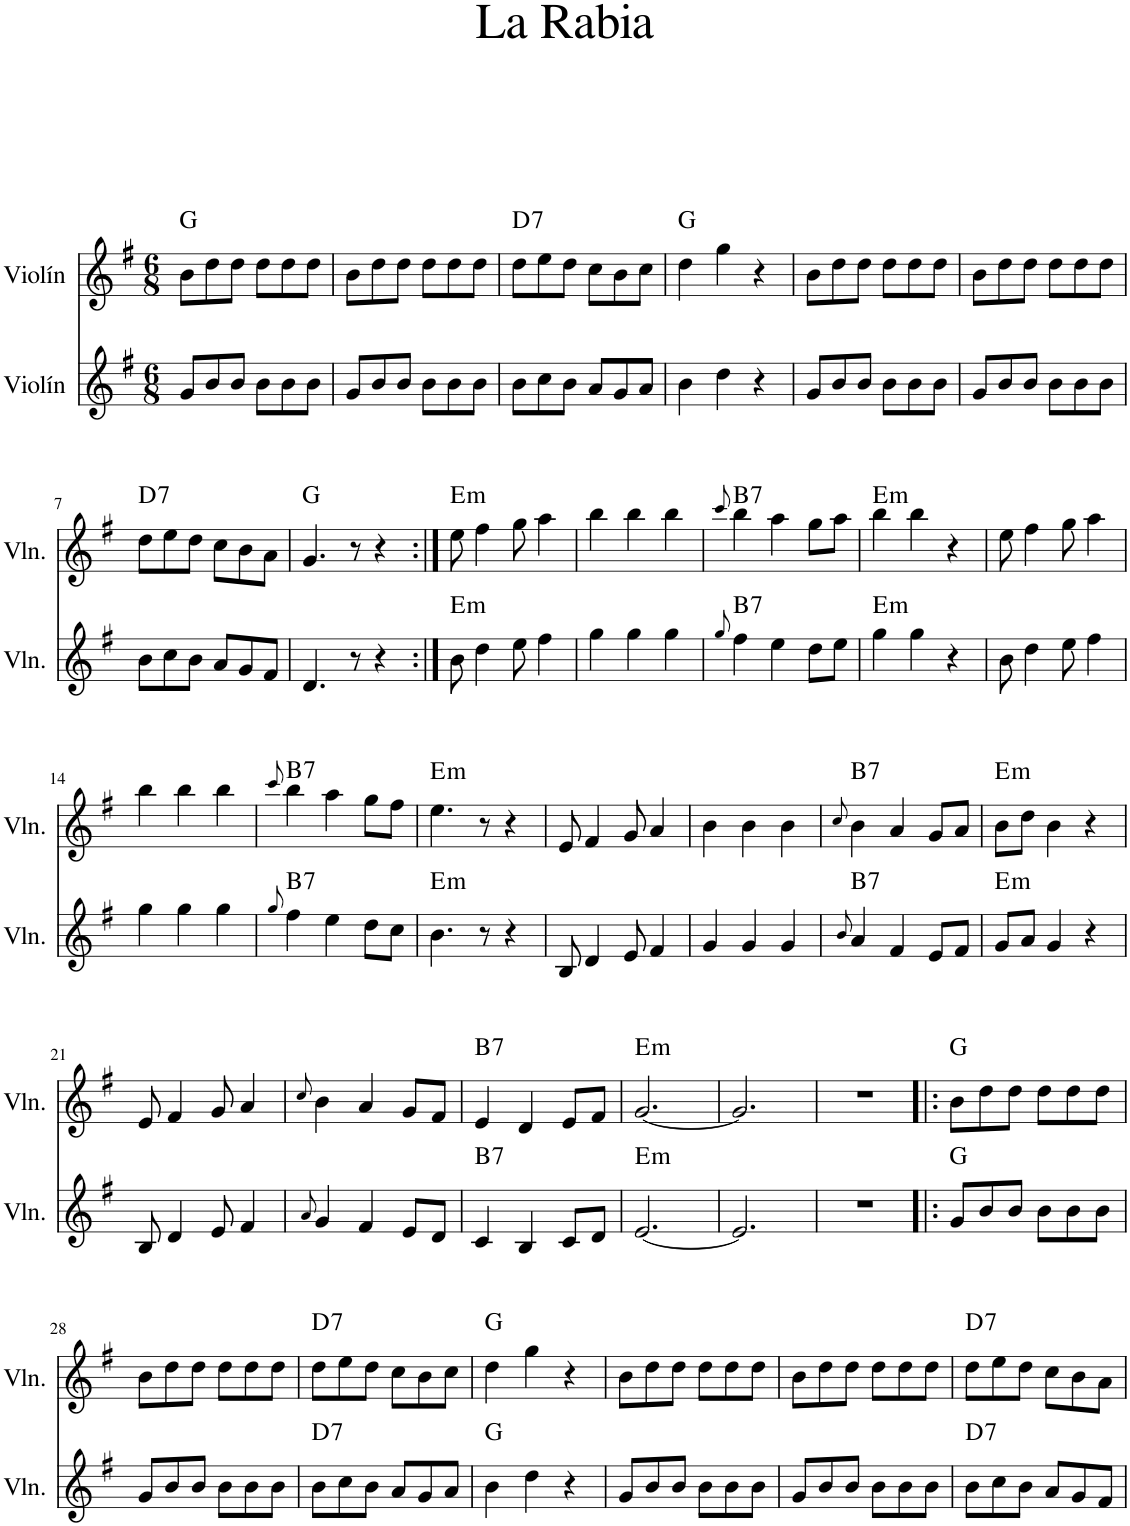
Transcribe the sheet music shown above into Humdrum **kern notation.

**kern	**kern	**harte
*part2	*part1	*part1
*staff2	*staff1	*
*I"Violín	*I"Violín	*
*I'Vln.	*I'Vln.	*
*clefG2	*clefG2	*
*k[f#]	*k[f#]	*
*M6/8	*M6/8	*
=1	=1	=1
8g/L	8b\L	G:maj
8b/	8dd\	.
8b/J	8dd\J	.
8b\L	8dd\L	.
8b\	8dd\	.
8b\J	8dd\J	.
=2	=2	=2
8g/L	8b\L	.
8b/	8dd\	.
8b/J	8dd\J	.
8b\L	8dd\L	.
8b\	8dd\	.
8b\J	8dd\J	.
=3	=3	=3
!	!	!LO:H:kt=7
8b\L	8dd\L	D:7
8cc\	8ee\	.
8b\J	8dd\J	.
8a/L	8cc\L	.
8g/	8b\	.
8a/J	8cc\J	.
=4	=4	=4
4b\	4dd\	G:maj
4dd\	4gg\	.
4r	4r	.
=5	=5	=5
8g/L	8b\L	.
8b/	8dd\	.
8b/J	8dd\J	.
8b\L	8dd\L	.
8b\	8dd\	.
8b\J	8dd\J	.
=6	=6	=6
8g/L	8b\L	.
8b/	8dd\	.
8b/J	8dd\J	.
8b\L	8dd\L	.
8b\	8dd\	.
8b\J	8dd\J	.
!!LO:LB:g=z
=7	=7	=7
!	!	!LO:H:kt=7
8b\L	8dd\L	D:7
8cc\	8ee\	.
8b\J	8dd\J	.
8a/L	8cc\L	.
8g/	8b\	.
8f#/J	8a\J	.
=8	=8	=8
4.d/	4.g/	G:maj
8r	8r	.
4r	4r	.
=9:|!	=9:|!	=9:|!
!	!	!LO:H:kt=m
8b\	8ee\	E:min
4dd\	4ff#\	.
8ee\	8gg\	.
4ff#\	4aa\	.
=10	=10	=10
4gg\	4bb\	.
4gg\	4bb\	.
4gg\	4bb\	.
=11	=11	=11
8qgg/	8qccc/	.
!	!	!LO:H:kt=7
4ff#\	4bb\	B:7
4ee\	4aa\	.
8dd\L	8gg\L	.
8ee\J	8aa\J	.
=12	=12	=12
!	!	!LO:H:kt=m
4gg\	4bb\	E:min
4gg\	4bb\	.
4r	4r	.
=13	=13	=13
8b\	8ee\	.
4dd\	4ff#\	.
8ee\	8gg\	.
4ff#\	4aa\	.
!!LO:LB:g=z
=14	=14	=14
4gg\	4bb\	.
4gg\	4bb\	.
4gg\	4bb\	.
=15	=15	=15
8qgg/	8qccc/	.
!	!	!LO:H:kt=7
4ff#\	4bb\	B:7
4ee\	4aa\	.
8dd\L	8gg\L	.
8cc\J	8ff#\J	.
=16	=16	=16
!	!	!LO:H:kt=m
4.b\	4.ee\	E:min
8r	8r	.
4r	4r	.
=17	=17	=17
8B/	8e/	.
4d/	4f#/	.
8e/	8g/	.
4f#/	4a/	.
=18	=18	=18
4g/	4b\	.
4g/	4b\	.
4g/	4b\	.
=19	=19	=19
8qb/	8qcc/	.
!	!	!LO:H:kt=7
4a/	4b\	B:7
4f#/	4a/	.
8e/L	8g/L	.
8f#/J	8a/J	.
=20	=20	=20
!	!	!LO:H:kt=m
8g/L	8b\L	E:min
8a/J	8dd\J	.
4g/	4b\	.
4r	4r	.
!!LO:LB:g=z
=21	=21	=21
8B/	8e/	.
4d/	4f#/	.
8e/	8g/	.
4f#/	4a/	.
=22	=22	=22
8qa/	8qcc/	.
4g/	4b\	.
4f#/	4a/	.
8e/L	8g/L	.
8d/J	8f#/J	.
=23	=23	=23
!	!	!LO:H:kt=7
4c/	4e/	B:7
4B/	4d/	.
8c/L	8e/L	.
8d/J	8f#/J	.
=24	=24	=24
!	!	!LO:H:kt=m
[2.e/	[2.g/	E:min
=25	=25	=25
2.e/]	2.g/]	.
=26	=26	=26
2.r	2.r	.
=27!|:	=27!|:	=27!|:
8g/L	8b\L	G:maj
8b/	8dd\	.
8b/J	8dd\J	.
8b\L	8dd\L	.
8b\	8dd\	.
8b\J	8dd\J	.
!!LO:LB:g=z
=28	=28	=28
8g/L	8b\L	.
8b/	8dd\	.
8b/J	8dd\J	.
8b\L	8dd\L	.
8b\	8dd\	.
8b\J	8dd\J	.
=29	=29	=29
!	!	!LO:H:kt=7
8b\L	8dd\L	D:7
8cc\	8ee\	.
8b\J	8dd\J	.
8a/L	8cc\L	.
8g/	8b\	.
8a/J	8cc\J	.
=30	=30	=30
4b\	4dd\	G:maj
4dd\	4gg\	.
4r	4r	.
=31	=31	=31
8g/L	8b\L	.
8b/	8dd\	.
8b/J	8dd\J	.
8b\L	8dd\L	.
8b\	8dd\	.
8b\J	8dd\J	.
=32	=32	=32
8g/L	8b\L	.
8b/	8dd\	.
8b/J	8dd\J	.
8b\L	8dd\L	.
8b\	8dd\	.
8b\J	8dd\J	.
=33	=33	=33
!	!	!LO:H:kt=7
8b\L	8dd\L	D:7
8cc\	8ee\	.
8b\J	8dd\J	.
8a/L	8cc\L	.
8g/	8b\	.
8f#/J	8a\J	.
=	=	=
*-	*-	*-
